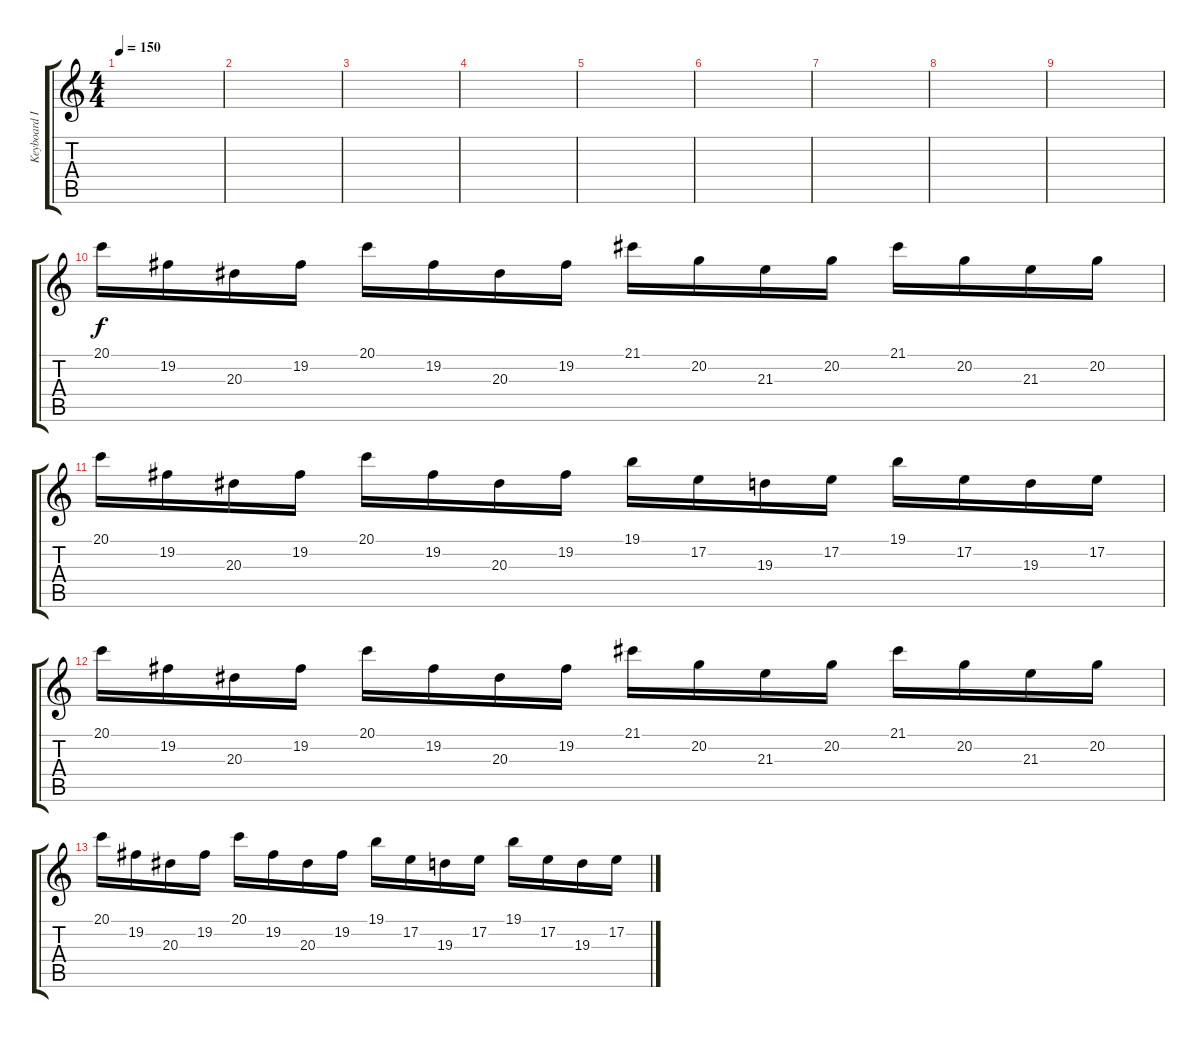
\track ("Keyboard II" "Keyboard I") {instrument pad1newage}
\staff {score tabs}
\tuning (E4 B3 G3 D3 A2 E2) {hide}
\ts (4 4)
\tempo 150
\clef g2
\ks c
|
|
|
|
|
|
|
|
|
20.1.16{instrument pad1newage} 19.2.16 20.3.16 19.2.16 20.1.16 19.2.16 20.3.16 19.2.16 21.1.16 20.2.16 21.3.16 20.2.16 21.1.16 20.2.16 21.3.16 20.2.16 |
20.1.16 19.2.16 20.3.16 19.2.16 20.1.16 19.2.16 20.3.16 19.2.16 19.1.16 17.2.16 19.3.16 17.2.16 19.1.16 17.2.16 19.3.16 17.2.16 |
20.1.16 19.2.16 20.3.16 19.2.16 20.1.16 19.2.16 20.3.16 19.2.16 21.1.16 20.2.16 21.3.16 20.2.16 21.1.16 20.2.16 21.3.16 20.2.16 |
20.1.16 19.2.16 20.3.16 19.2.16 20.1.16 19.2.16 20.3.16 19.2.16 19.1.16 17.2.16 19.3.16 17.2.16 19.1.16 17.2.16 19.3.16 17.2.16
